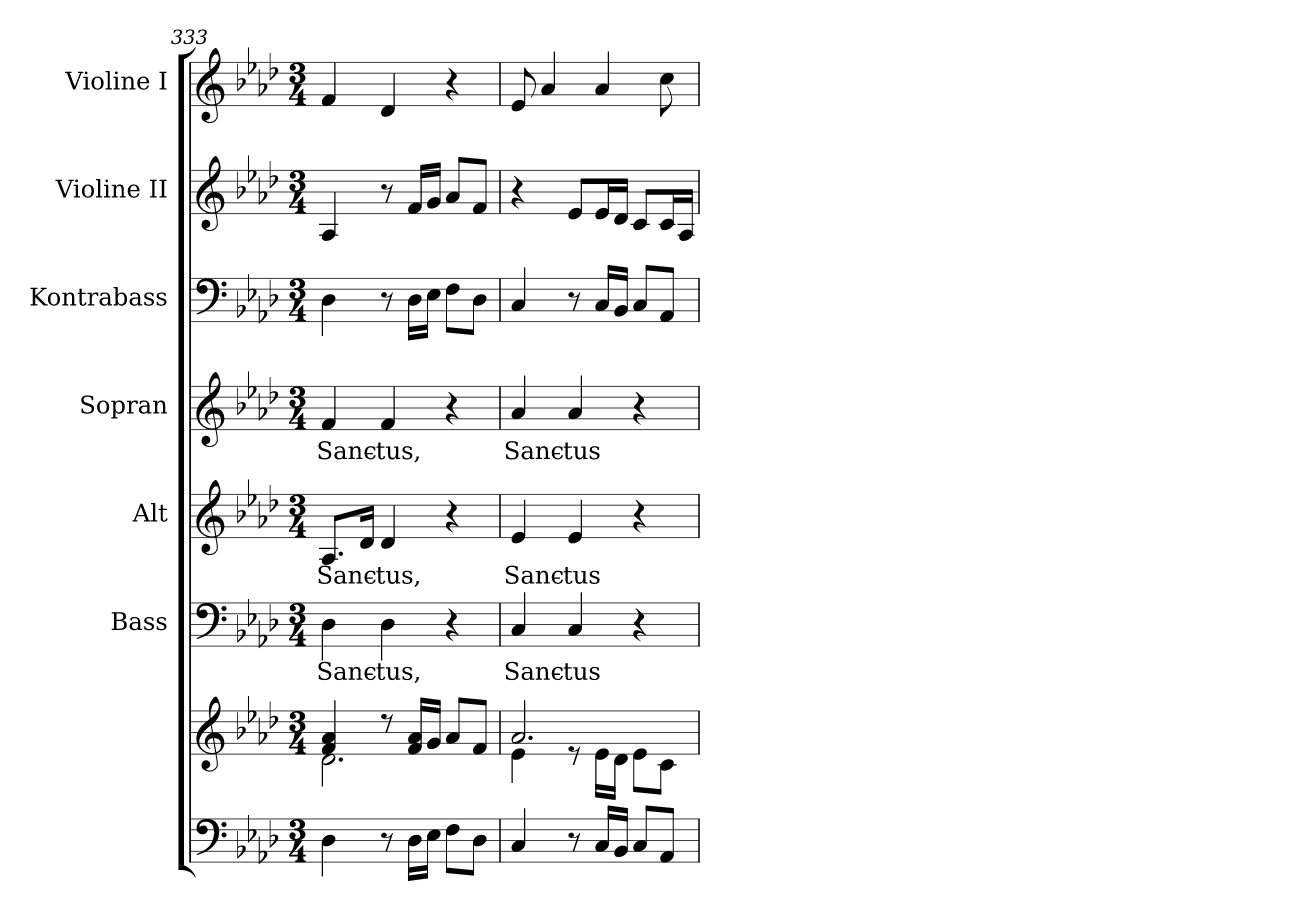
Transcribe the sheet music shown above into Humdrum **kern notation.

**kern	**kern	**kern	**text	**kern	**text	**kern	**text	**kern	**kern	**kern
*part7	*part7	*part6	*part6	*part5	*part5	*part4	*part4	*part3	*part2	*part1
*staff8	*staff7	*staff6	*staff6	*staff5	*staff5	*staff4	*staff4	*staff3	*staff2	*staff1
*	*	*I"Bass	*	*I"Alt	*	*I"Sopran	*	*I"Kontrabass	*I"Violine II	*I"Violine I
*	*	*I'B.	*	*I'A.	*	*I'S.	*	*I'Kb.	*I'Vl. II	*I'Vl. I
*clefF4	*clefG2	*clefF4	*	*clefG2	*	*clefG2	*	*clefF4	*clefG2	*clefG2
*	*	*	*	*	*	*	*	*ITrd7c12	*	*
*k[b-e-a-d-]	*k[b-e-a-d-]	*k[b-e-a-d-]	*	*k[b-e-a-d-]	*	*k[b-e-a-d-]	*	*k[b-e-a-d-]	*k[b-e-a-d-]	*k[b-e-a-d-]
*A-:	*A-:	*A-:	*	*A-:	*	*A-:	*	*A-:	*A-:	*A-:
*M3/4	*M3/4	*M3/4	*	*M3/4	*	*M3/4	*	*M3/4	*M3/4	*M3/4
=333	=333	=333	=333	=333	=333	=333	=333	=333	=333	=333
*	*^	*	*	*	*	*	*	*	*	*
!	!	!	!	!LO:LY:b	!	!LO:LY:b	!	!LO:LY:b	!	!	!
4D-\	4f/ 4a-/	2.d-\	4D-\	Sanc-	8.A-/L	Sanc-	4f/	Sanc-	4DD-\	4A-/	4f/
.	.	.	.	.	16d-/Jk	.	.	.	.	.	.
!	!	!	!	!LO:LY:b	!	!LO:LY:b	!	!LO:LY:b	!	!	!
8r	8r	.	4D-\	-tus,	4d-/	-tus,	4f/	-tus,	8r	8r	4d-/
16D-\LL	16f/ 16a-/LL	.	.	.	.	.	.	.	16DD-\LL	16f/LL	.
16E-\JJ	16g/JJ	.	.	.	.	.	.	.	16EE-\JJ	16g/JJ	.
8F\L	8a-/L	.	4r	.	4r	.	4r	.	8FF\L	8a-/L	4r
8D-\J	8f/J	.	.	.	.	.	.	.	8DD-\J	8f/J	.
=334	=334	=334	=334	=334	=334	=334	=334	=334	=334	=334	=334
!	!	!	!	!LO:LY:b	!	!LO:LY:b	!	!LO:LY:b	!	!	!
4C/	2.a-/	4e-\	4C/	Sanc-	4e-/	Sanc-	4a-/	Sanc-	4CC/	4r	8e-/
.	.	.	.	.	.	.	.	.	.	.	4a-/
!	!	!	!	!LO:LY:b	!	!LO:LY:b	!	!LO:LY:b	!	!	!
8r	.	8re	4C/	-tus	4e-/	-tus	4a-/	-tus	8r	8e-/L	.
16C/LL	.	16e-\LL	.	.	.	.	.	.	16CC/LL	16e-/L	4a-/
16BB-/JJ	.	16d-\JJ	.	.	.	.	.	.	16BBB-/JJ	16d-/JJ	.
8C/L	.	8e-\L	4r	.	4r	.	4r	.	8CC/L	8c/L	.
8AA-/J	.	8c\J	.	.	.	.	.	.	8AAA-/J	16c/L	8cc\
.	.	.	.	.	.	.	.	.	.	16A-/JJ	.
*	*v	*v	*	*	*	*	*	*	*	*	*
=	=	=	=	=	=	=	=	=	=	=
*-	*-	*-	*-	*-	*-	*-	*-	*-	*-	*-
